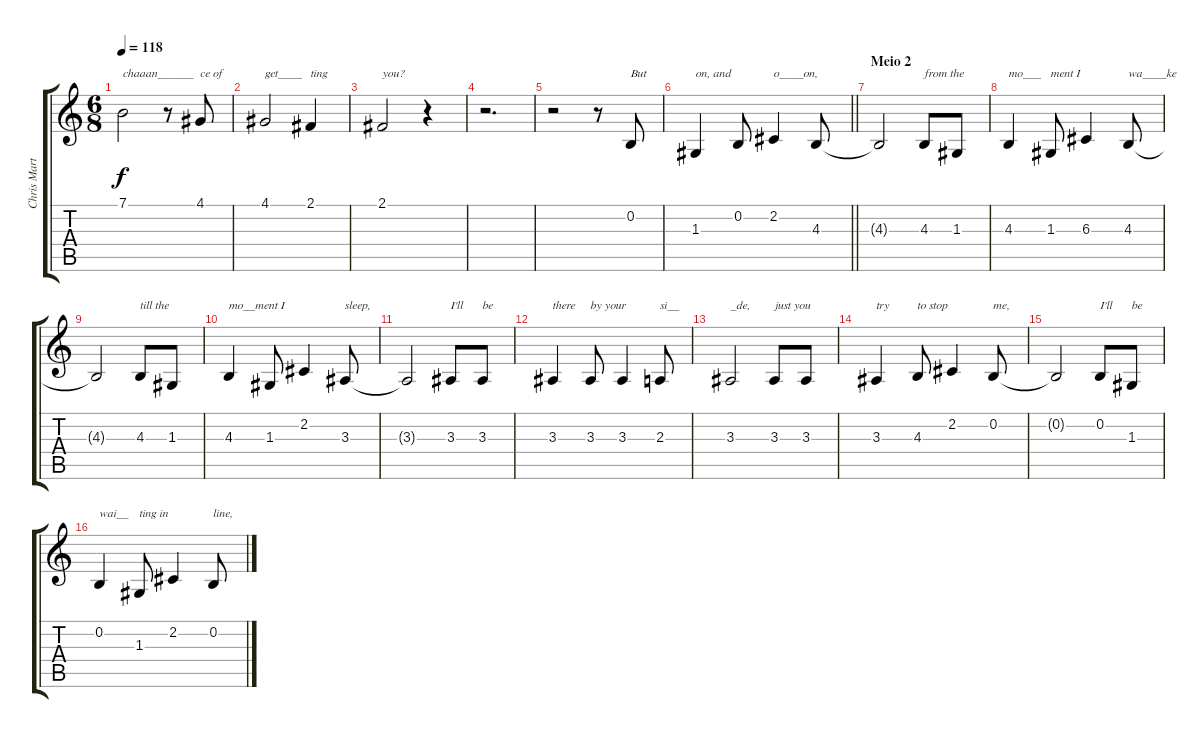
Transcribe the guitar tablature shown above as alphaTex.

\track ("Chris Martin (voz)" "Chris Mart") {instrument tangoaccordion}
\staff {score tabs}
\tuning (E4 B3 G3 D3 A2 E2) {hide}
\ts (6 8)
\tempo 118
\clef g2
\ks c
7.1.2{txt "chaaan______" dy f} r.8 4.1.8{txt "ce of"} |
4.1.2{txt "get____"} 2.1.4{txt "ting"} |
2.1.2{txt "you?"} r.4 |
r.2{d} |
r.2 r.8 0.2.8{txt "But"} |
\barLineRight lightlight
1.3.4{txt "on, and"} 0.2.8 2.2.4{txt "o____on,"} 4.3.8 |
\section ("" "Meio 2")
4.3{t}.2 4.3.8{txt "from the"} 1.3.8 |
4.3.4{txt "mo___"} 1.3.8{txt "ment I"} 6.3.4 4.3.8{txt "wa____ke"} |
4.3{t}.2 4.3.8{txt "till the"} 1.3.8 |
4.3.4{txt "mo__ment I"} 1.3.8 2.2.4 3.3.8{txt "sleep,"} |
3.3{t}.2 3.3.8{txt "I'll"} 3.3.8{txt "be"} |
3.3.4{txt "there"} 3.3.8{txt "by your"} 3.3.4 2.3.8{txt "si__"} |
3.3.2{txt "_de,"} 3.3.8{txt "just you"} 3.3.8 |
3.3.4{txt "try"} 4.3.8{txt "to stop"} 2.2.4 0.2.8{txt "me,"} |
0.2{t}.2 0.2.8{txt "I'll"} 1.3.8{txt "be"} |
0.2.4{txt "wai__"} 1.3.8{txt "ting in"} 2.2.4 0.2.8{txt "line,"}
